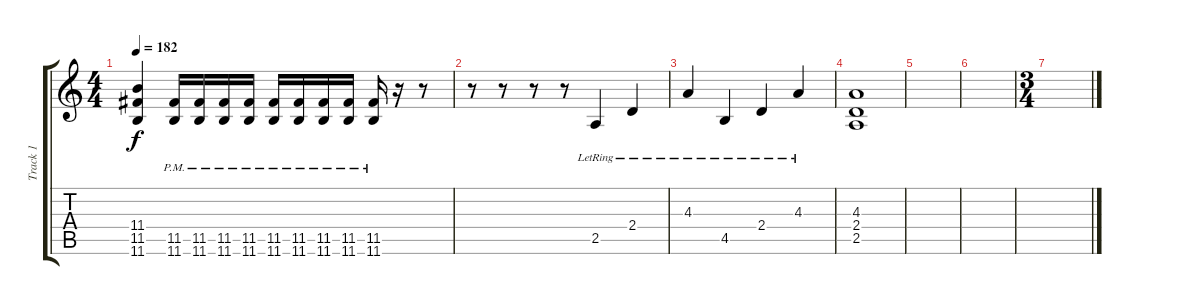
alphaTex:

\track ("Track 1" "Track 1") {instrument distortionguitar}
\staff {score tabs}
\tuning (D4 A3 F3 C3 G2 C2) {hide}
\ts (4 4)
\tempo 182
\clef g2
\ks c
(11.4 11.5 11.6).4{dy f} (11.5{pm} 11.6{pm}).16 (11.5{pm} 11.6{pm}).16 (11.5{pm} 11.6{pm}).16 (11.5{pm} 11.6{pm}).16 (11.5{pm} 11.6{pm}).16 (11.5{pm} 11.6{pm}).16 (11.5{pm} 11.6{pm}).16 (11.5{pm} 11.6{pm}).16 (11.5{pm} 11.6{pm}).16 r.16 r.8 |
r.8 r.8 r.8 r.8 2.5{lr}.4 2.4{lr}.4 |
4.3{lr}.4 4.5{lr}.4 2.4{lr}.4 4.3{lr}.4 |
(4.3 2.4 2.5).1 |
|
|
\ts (3 4)
